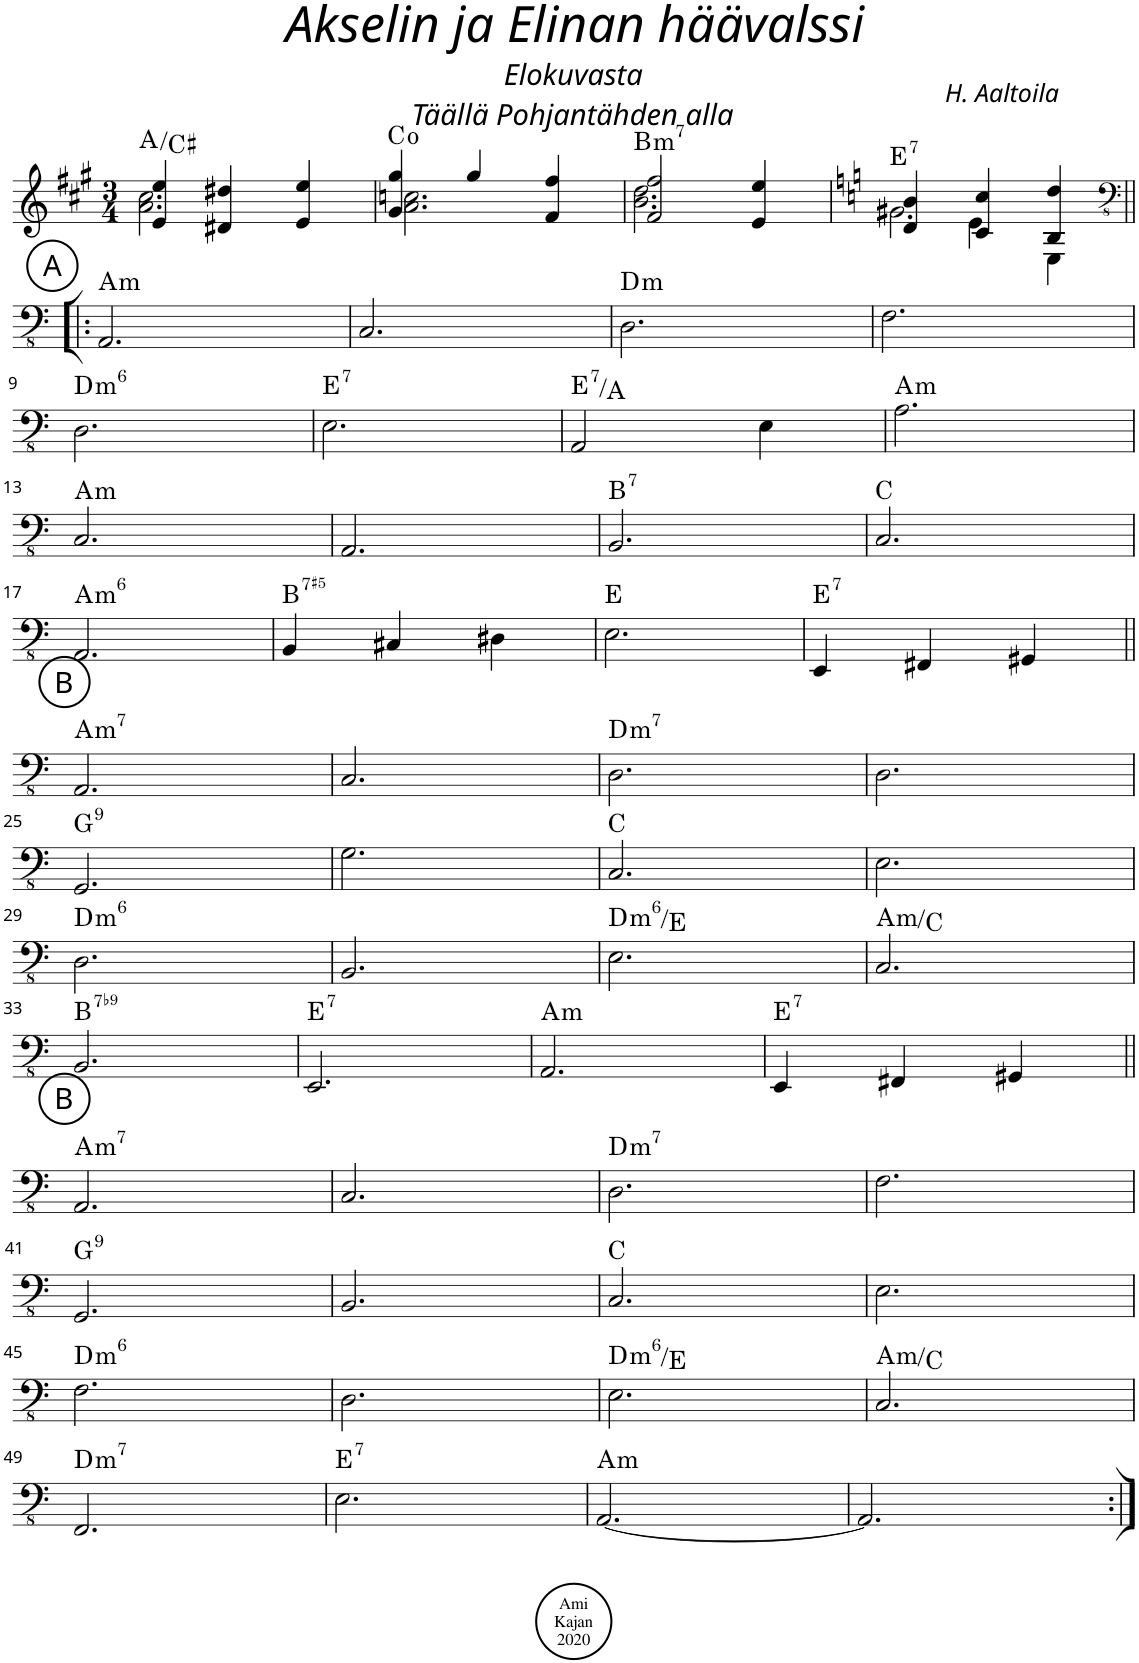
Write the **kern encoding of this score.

**kern	**harte
*part1	*part1
*staff1	*
*I"Piano	*
*I'Pno.	*
*clefG2	*
*k[f#c#g#]	*
*M3/4	*
=1	=1
*^	*
4e/ 4ee/	2.a\ 2.cc#\	A:maj/3
4d#X/ 4dd#X/	.	.
4e/ 4ee/	.	.
=2	=2	=2
4g#/ 4gg#/	2.a\ 2.ccn\	C:dim
4gg#/	.	.
4f#/ 4ff#/	.	.
=3	=3	=3
!	!	!LO:H:kt=m7
2f#/ 2ff#/	2.b\ 2.dd\	B:min7
4e/ 4ee/	.	.
*v	*v	*
=4	=4
*k[]	*
*^	*
*	*^	*
!	!	!	!LO:H:kt=7
4d/ 4b/	2.g#X\	4ryy	E:7
4c/ 4cc/	.	4e\	.
4B/ 4dd/	.	4E\	.
*v	*v	*v	*
!!LO:LB:g=z
=5!|:	=5!|:
!!LO:REH:place=s1:a:cj:enc=circle:fs=14:t=A
*clefFv4	*
*k[]	*
*^	*
*	*^	*
!	!	!	!LO:H:kt=m
*v	*v	*v	*
2.AAA/	A:min
=6	=6
2.CC/	.
=7	=7
!	!LO:H:kt=m
2.DD\	D:min
=8	=8
2.FF\	.
!!LO:LB:g=z
=9	=9
!	!LO:H:kt=m6
2.DD\	D:min6
=10	=10
!	!LO:H:kt=7
2.EE\	E:7
=11	=11
!	!LO:H:kt=7
2AAA/	E:7/4
4EE\	.
=12	=12
!	!LO:H:kt=m
2.AA\	A:min
!!LO:LB:g=z
=13	=13
!	!LO:H:kt=m
2.CC/	A:min
=14	=14
2.AAA/	.
=15	=15
!	!LO:H:kt=7
2.BBB/	B:7
=16	=16
2.CC/	C:maj
!!LO:LB:g=z
=17	=17
!	!LO:H:kt=m6
2.AAA/	A:min6
=18	=18
!	!LO:H:kt=7
4BBB/	B:(3,#5,b7)
4CC#X/	.
4DD#X\	.
=19	=19
2.EE\	E:maj
=20	=20
!	!LO:H:kt=7
4EEE/	E:7
4FFF#X/	.
4GGG#X/	.
!!LO:LB:g=z
!!LO:REH:place=s1:a:cj:enc=circle:fs=14:t=B
=21||	=21||
!	!LO:H:kt=m7
2.AAA/	A:min7
=22	=22
2.CC/	.
=23	=23
!	!LO:H:kt=m7
2.DD\	D:min7
=24	=24
2.DD\	.
!!LO:LB:g=z
=25	=25
!	!LO:H:kt=9
2.GGG/	G:9
=26	=26
2.GG\	.
=27	=27
2.CC/	C:maj
=28	=28
2.EE\	.
!!LO:LB:g=z
=29	=29
!	!LO:H:kt=m6
2.DD\	D:min6
=30	=30
2.BBB/	.
=31	=31
!	!LO:H:kt=m6
2.EE\	D:min6/2
=32	=32
!	!LO:H:kt=m
2.CC/	A:min/b3
!!LO:LB:g=z
=33	=33
!	!LO:H:kt=7
2.BBB/	B:7(b9)
=34	=34
!	!LO:H:kt=7
2.EEE/	E:7
=35	=35
!	!LO:H:kt=m
2.AAA/	A:min
=36	=36
!	!LO:H:kt=7
4EEE/	E:7
4FFF#X/	.
4GGG#X/	.
!!LO:LB:g=z
!!LO:REH:place=s1:a:cj:enc=circle:fs=14:t=B
=37||	=37||
!	!LO:H:kt=m7
2.AAA/	A:min7
=38	=38
2.CC/	.
=39	=39
!	!LO:H:kt=m7
2.DD\	D:min7
=40	=40
2.FF\	.
!!LO:LB:g=z
=41	=41
!	!LO:H:kt=9
2.GGG/	G:9
=42	=42
2.BBB/	.
=43	=43
2.CC/	C:maj
=44	=44
2.EE\	.
!!LO:LB:g=z
=45	=45
!	!LO:H:kt=m6
2.FF\	D:min6
=46	=46
2.DD\	.
=47	=47
!	!LO:H:kt=m6
2.EE\	D:min6/2
=48	=48
!	!LO:H:kt=m
2.CC/	A:min/b3
!!LO:LB:g=z
=49	=49
!	!LO:H:kt=m7
2.FFF/	D:min7
=50	=50
!	!LO:H:kt=7
2.EE\	E:7
=51	=51
!	!LO:H:kt=m
[2.AAA/	A:min
=52	=52
2.AAA/]	.
=:|!	=:|!
*-	*-
